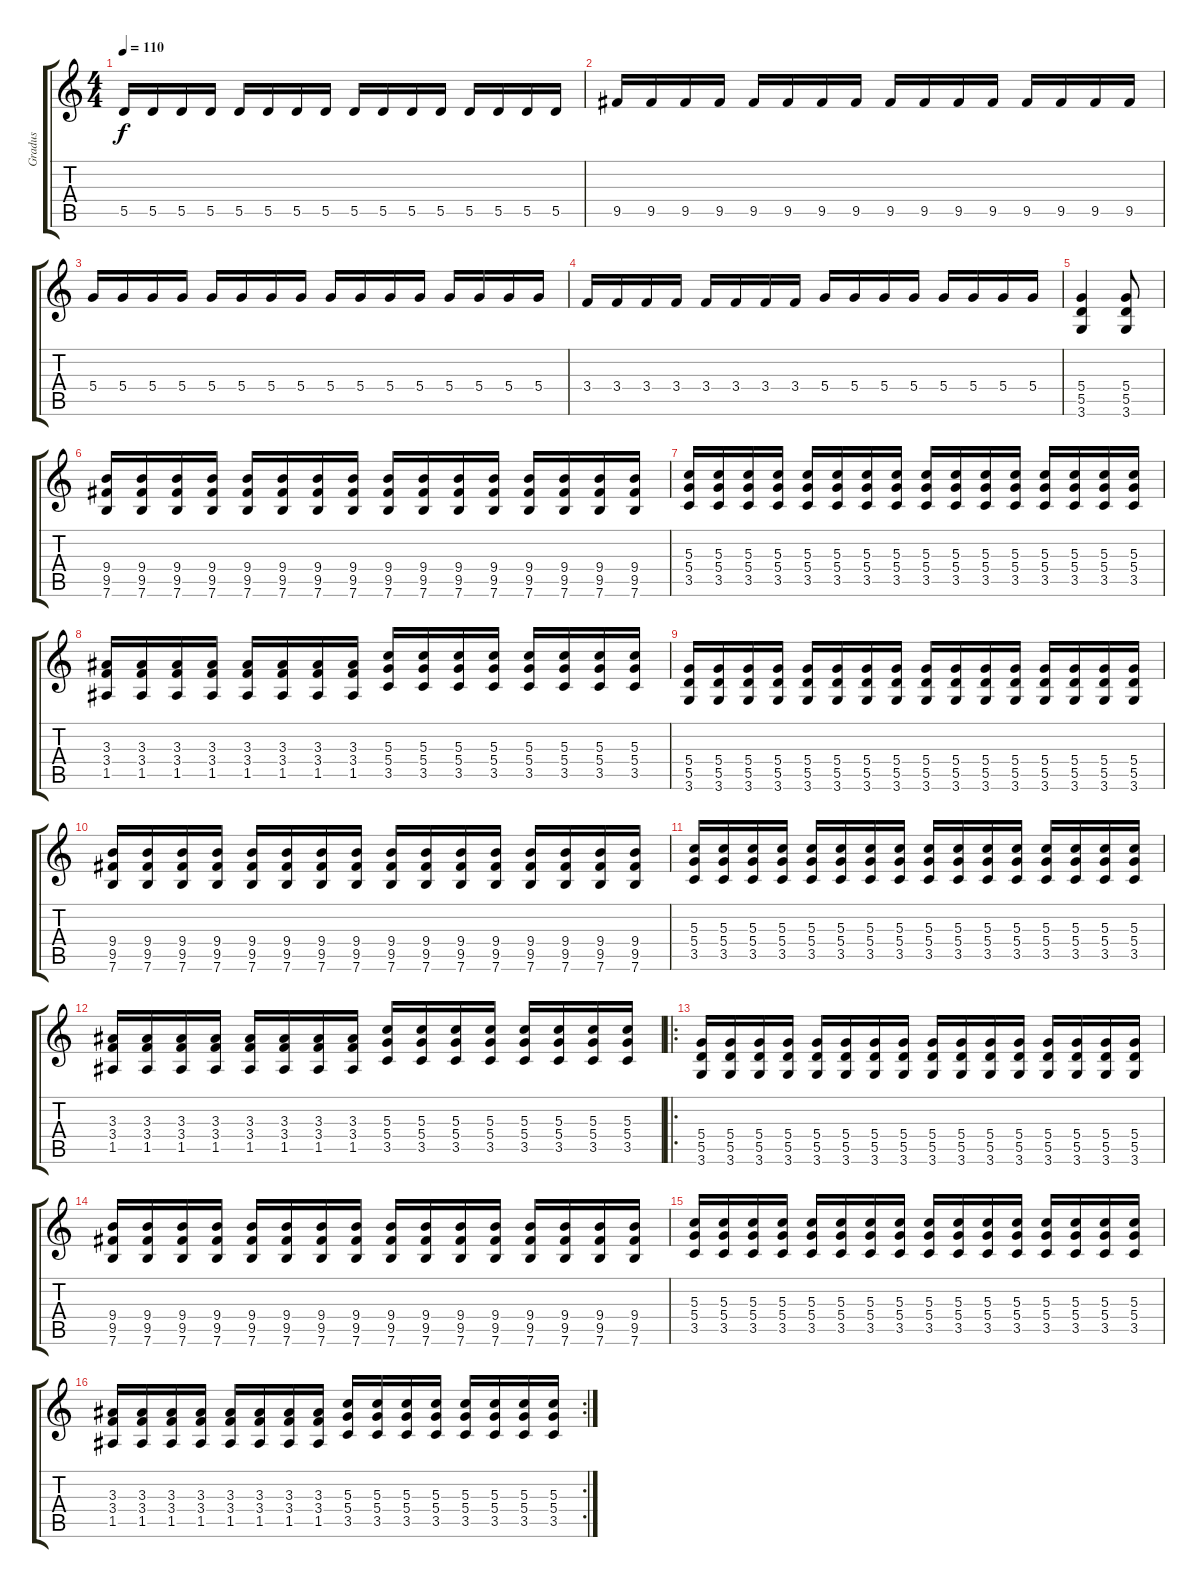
\track ("Gradus" "Gradus") {instrument distortionguitar}
\staff {score tabs}
\tuning (E4 B3 G3 D3 A2 E2) {hide}
\ts (4 4)
\tempo 110
\clef g2
\ks c
5.5.16{dy f} 5.5.16 5.5.16 5.5.16 5.5.16 5.5.16 5.5.16 5.5.16 5.5.16 5.5.16 5.5.16 5.5.16 5.5.16 5.5.16 5.5.16 5.5.16 |
9.5.16 9.5.16 9.5.16 9.5.16 9.5.16 9.5.16 9.5.16 9.5.16 9.5.16 9.5.16 9.5.16 9.5.16 9.5.16 9.5.16 9.5.16 9.5.16 |
5.4.16 5.4.16 5.4.16 5.4.16 5.4.16 5.4.16 5.4.16 5.4.16 5.4.16 5.4.16 5.4.16 5.4.16 5.4.16 5.4.16 5.4.16 5.4.16 |
3.4.16 3.4.16 3.4.16 3.4.16 3.4.16 3.4.16 3.4.16 3.4.16 5.4.16 5.4.16 5.4.16 5.4.16 5.4.16 5.4.16 5.4.16 5.4.16 |
(5.4 5.5 3.6).4 (5.4 5.5 3.6).8 |
(9.4 9.5 7.6).16 (9.4 9.5 7.6).16 (9.4 9.5 7.6).16 (9.4 9.5 7.6).16 (9.4 9.5 7.6).16 (9.4 9.5 7.6).16 (9.4 9.5 7.6).16 (9.4 9.5 7.6).16 (9.4 9.5 7.6).16 (9.4 9.5 7.6).16 (9.4 9.5 7.6).16 (9.4 9.5 7.6).16 (9.4 9.5 7.6).16 (9.4 9.5 7.6).16 (9.4 9.5 7.6).16 (9.4 9.5 7.6).16 |
(5.3 5.4 3.5).16 (5.3 5.4 3.5).16 (5.3 5.4 3.5).16 (5.3 5.4 3.5).16 (5.3 5.4 3.5).16 (5.3 5.4 3.5).16 (5.3 5.4 3.5).16 (5.3 5.4 3.5).16 (5.3 5.4 3.5).16 (5.3 5.4 3.5).16 (5.3 5.4 3.5).16 (5.3 5.4 3.5).16 (5.3 5.4 3.5).16 (5.3 5.4 3.5).16 (5.3 5.4 3.5).16 (5.3 5.4 3.5).16 |
(3.3 3.4 1.5).16 (3.3 3.4 1.5).16 (3.3 3.4 1.5).16 (3.3 3.4 1.5).16 (3.3 3.4 1.5).16 (3.3 3.4 1.5).16 (3.3 3.4 1.5).16 (3.3 3.4 1.5).16 (5.3 5.4 3.5).16 (5.3 5.4 3.5).16 (5.3 5.4 3.5).16 (5.3 5.4 3.5).16 (5.3 5.4 3.5).16 (5.3 5.4 3.5).16 (5.3 5.4 3.5).16 (5.3 5.4 3.5).16 |
(5.4 5.5 3.6).16 (5.4 5.5 3.6).16 (5.4 5.5 3.6).16 (5.4 5.5 3.6).16 (5.4 5.5 3.6).16 (5.4 5.5 3.6).16 (5.4 5.5 3.6).16 (5.4 5.5 3.6).16 (5.4 5.5 3.6).16 (5.4 5.5 3.6).16 (5.4 5.5 3.6).16 (5.4 5.5 3.6).16 (5.4 5.5 3.6).16 (5.4 5.5 3.6).16 (5.4 5.5 3.6).16 (5.4 5.5 3.6).16 |
(9.4 9.5 7.6).16 (9.4 9.5 7.6).16 (9.4 9.5 7.6).16 (9.4 9.5 7.6).16 (9.4 9.5 7.6).16 (9.4 9.5 7.6).16 (9.4 9.5 7.6).16 (9.4 9.5 7.6).16 (9.4 9.5 7.6).16 (9.4 9.5 7.6).16 (9.4 9.5 7.6).16 (9.4 9.5 7.6).16 (9.4 9.5 7.6).16 (9.4 9.5 7.6).16 (9.4 9.5 7.6).16 (9.4 9.5 7.6).16 |
(5.3 5.4 3.5).16 (5.3 5.4 3.5).16 (5.3 5.4 3.5).16 (5.3 5.4 3.5).16 (5.3 5.4 3.5).16 (5.3 5.4 3.5).16 (5.3 5.4 3.5).16 (5.3 5.4 3.5).16 (5.3 5.4 3.5).16 (5.3 5.4 3.5).16 (5.3 5.4 3.5).16 (5.3 5.4 3.5).16 (5.3 5.4 3.5).16 (5.3 5.4 3.5).16 (5.3 5.4 3.5).16 (5.3 5.4 3.5).16 |
(3.3 3.4 1.5).16 (3.3 3.4 1.5).16 (3.3 3.4 1.5).16 (3.3 3.4 1.5).16 (3.3 3.4 1.5).16 (3.3 3.4 1.5).16 (3.3 3.4 1.5).16 (3.3 3.4 1.5).16 (5.3 5.4 3.5).16 (5.3 5.4 3.5).16 (5.3 5.4 3.5).16 (5.3 5.4 3.5).16 (5.3 5.4 3.5).16 (5.3 5.4 3.5).16 (5.3 5.4 3.5).16 (5.3 5.4 3.5).16 |
\ro
(5.4 5.5 3.6).16 (5.4 5.5 3.6).16 (5.4 5.5 3.6).16 (5.4 5.5 3.6).16 (5.4 5.5 3.6).16 (5.4 5.5 3.6).16 (5.4 5.5 3.6).16 (5.4 5.5 3.6).16 (5.4 5.5 3.6).16 (5.4 5.5 3.6).16 (5.4 5.5 3.6).16 (5.4 5.5 3.6).16 (5.4 5.5 3.6).16 (5.4 5.5 3.6).16 (5.4 5.5 3.6).16 (5.4 5.5 3.6).16 |
(9.4 9.5 7.6).16 (9.4 9.5 7.6).16 (9.4 9.5 7.6).16 (9.4 9.5 7.6).16 (9.4 9.5 7.6).16 (9.4 9.5 7.6).16 (9.4 9.5 7.6).16 (9.4 9.5 7.6).16 (9.4 9.5 7.6).16 (9.4 9.5 7.6).16 (9.4 9.5 7.6).16 (9.4 9.5 7.6).16 (9.4 9.5 7.6).16 (9.4 9.5 7.6).16 (9.4 9.5 7.6).16 (9.4 9.5 7.6).16 |
(5.3 5.4 3.5).16 (5.3 5.4 3.5).16 (5.3 5.4 3.5).16 (5.3 5.4 3.5).16 (5.3 5.4 3.5).16 (5.3 5.4 3.5).16 (5.3 5.4 3.5).16 (5.3 5.4 3.5).16 (5.3 5.4 3.5).16 (5.3 5.4 3.5).16 (5.3 5.4 3.5).16 (5.3 5.4 3.5).16 (5.3 5.4 3.5).16 (5.3 5.4 3.5).16 (5.3 5.4 3.5).16 (5.3 5.4 3.5).16 |
\rc 2
(3.3 3.4 1.5).16 (3.3 3.4 1.5).16 (3.3 3.4 1.5).16 (3.3 3.4 1.5).16 (3.3 3.4 1.5).16 (3.3 3.4 1.5).16 (3.3 3.4 1.5).16 (3.3 3.4 1.5).16 (5.3 5.4 3.5).16 (5.3 5.4 3.5).16 (5.3 5.4 3.5).16 (5.3 5.4 3.5).16 (5.3 5.4 3.5).16 (5.3 5.4 3.5).16 (5.3 5.4 3.5).16 (5.3 5.4 3.5).16
